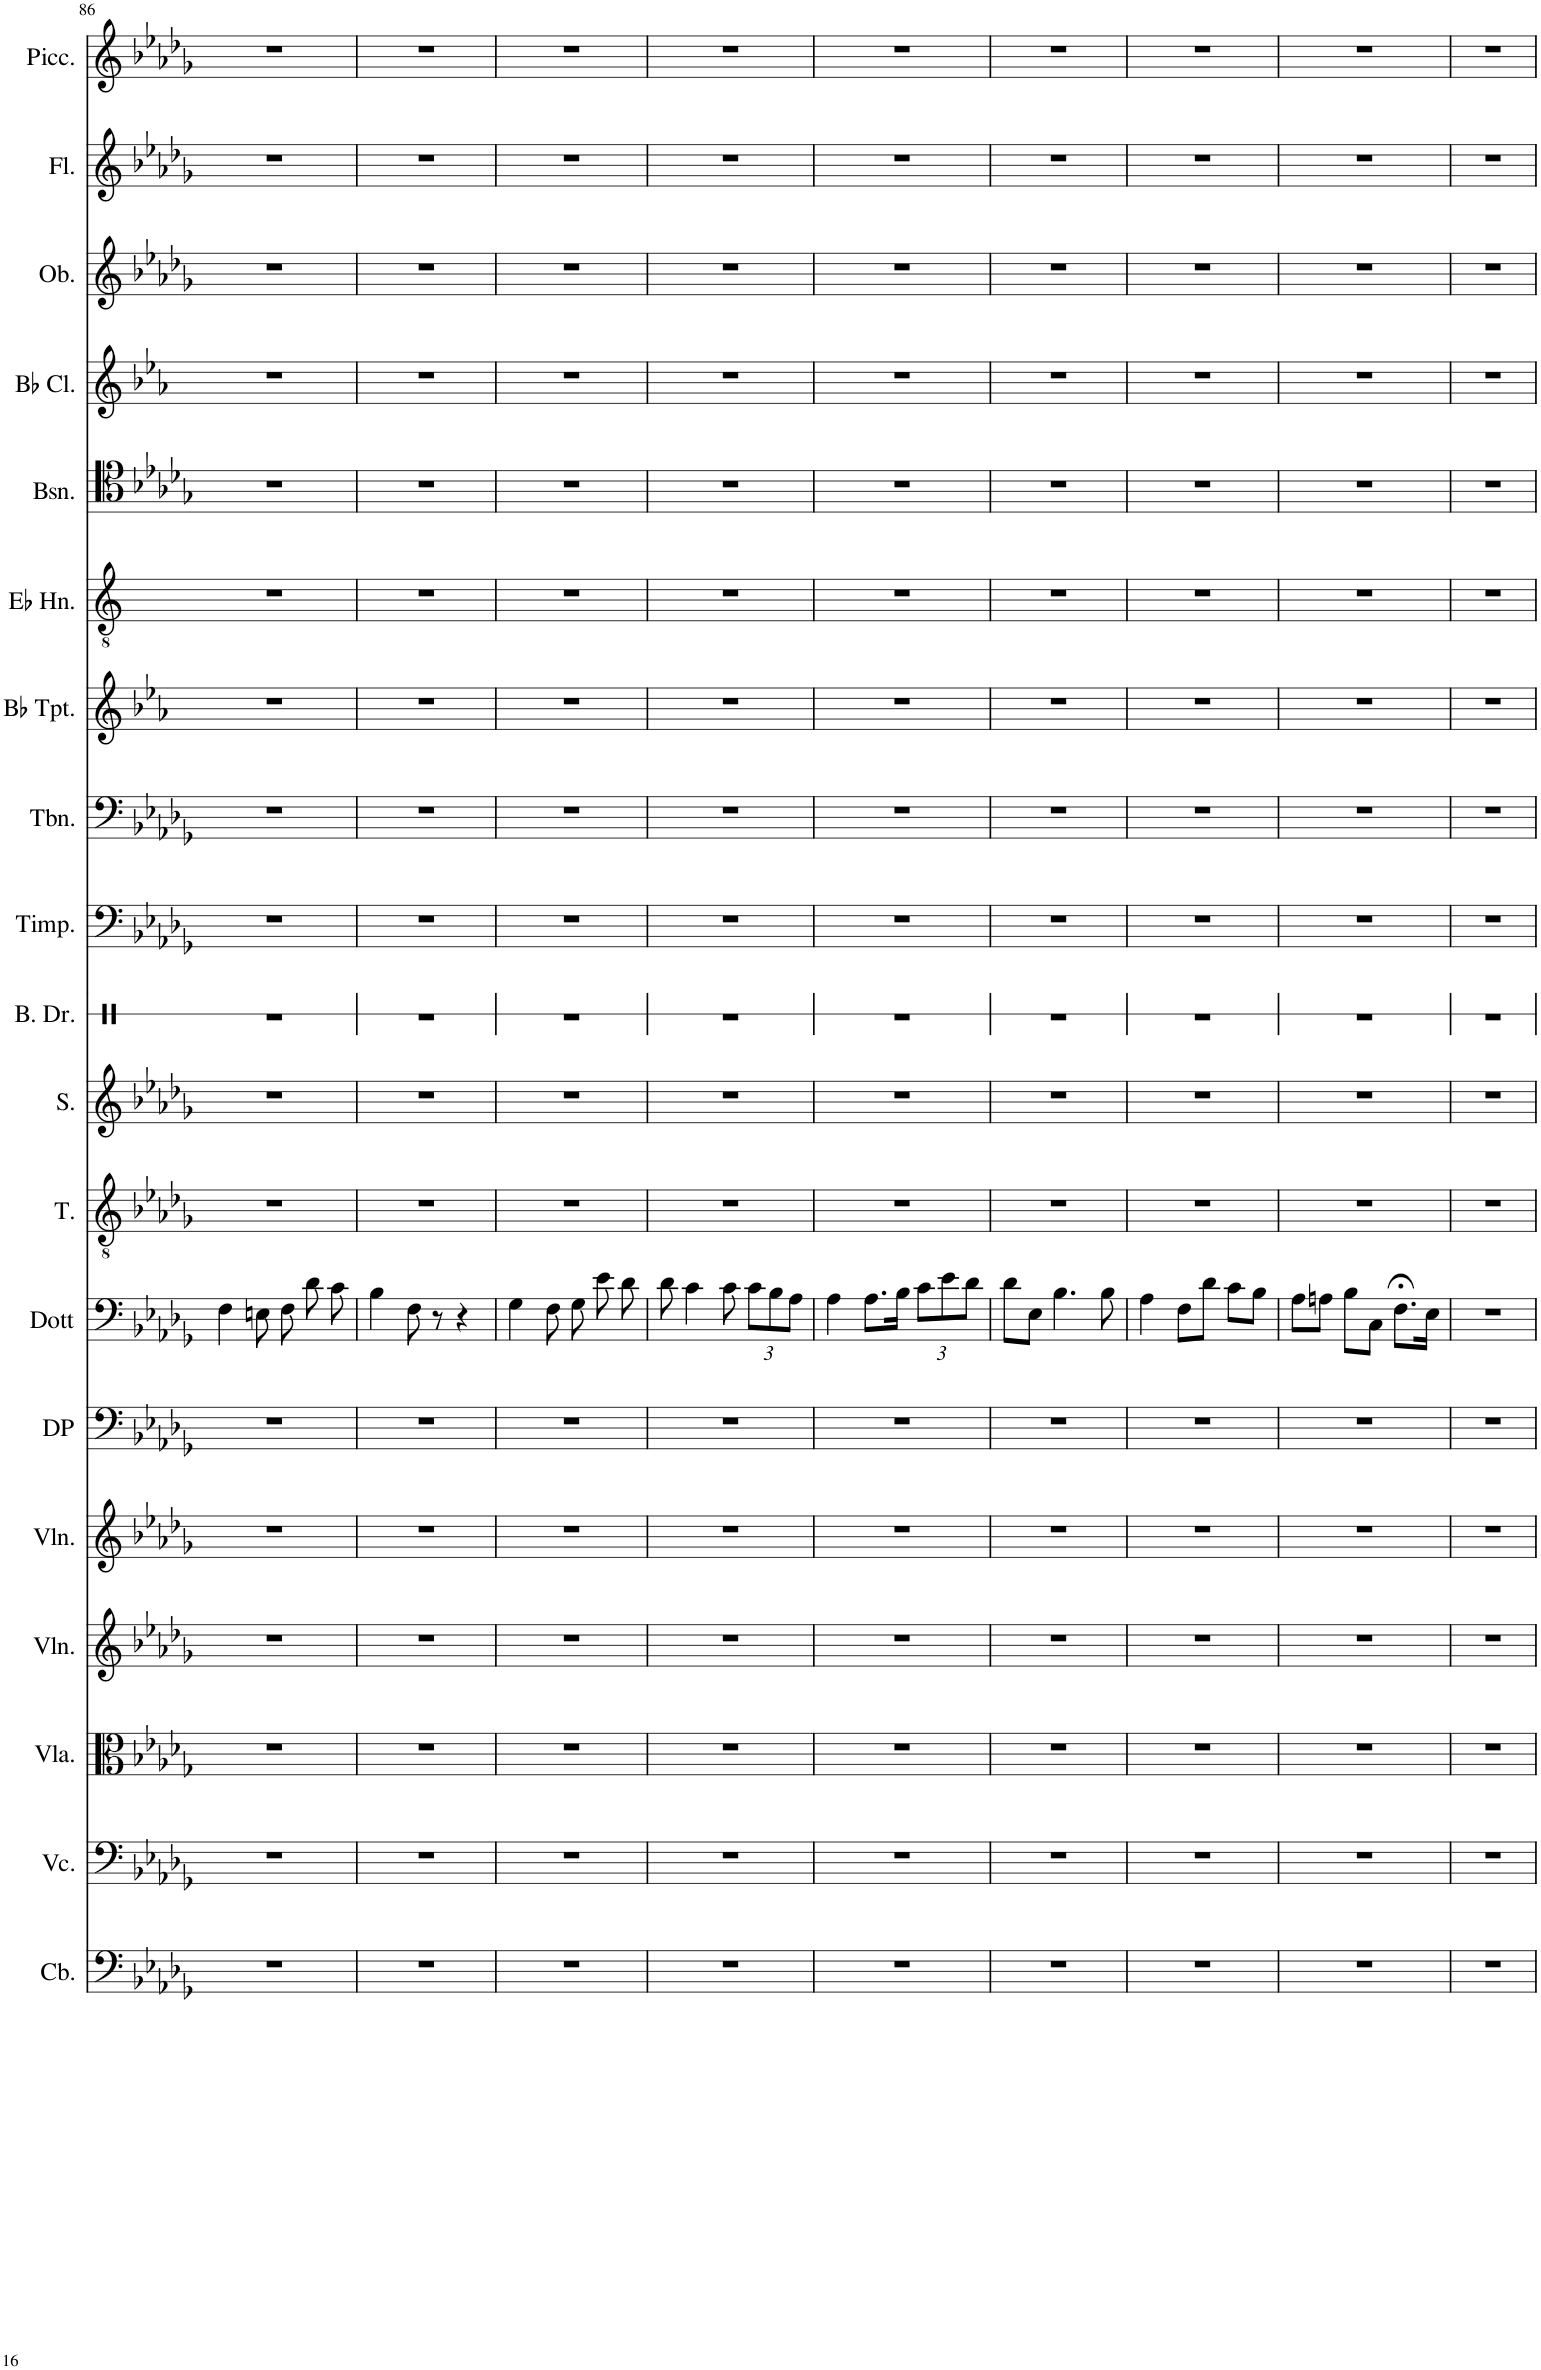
**kern	**kern	**kern	**kern	**kern	**kern	**kern	**kern	**kern	**kern	**kern	**kern	**kern	**kern	**kern	**kern	**kern	**kern	**kern
*part19	*part18	*part17	*part16	*part15	*part14	*part13	*part12	*part11	*part10	*part9	*part8	*part7	*part6	*part5	*part4	*part3	*part2	*part1
*staff19	*staff18	*staff17	*staff16	*staff15	*staff14	*staff13	*staff12	*staff11	*staff10	*staff9	*staff8	*staff7	*staff6	*staff5	*staff4	*staff3	*staff2	*staff1
*I"Contrabass	*I"Violoncello	*I"Viola	*I"Violin	*I"Violin	*I"Don Pasqule	*I"Dottore Malatesta	*I"Tenor	*I"Soprano	*I"Bass Drum	*I"Timpani	*I"Trombone	*I"C Trumpet	*I"Horn in C	*I"Bassoon	*I"C Clarinet	*I"Oboe	*I"Flute	*I"Piccolo
*I'Cb.	*I'Vc.	*I'Vla.	*I'Vln.	*I'Vln.	*I'DP	*I'Dott	*I'T.	*I'S.	*I'B. Dr.	*I'Timp.	*I'Tbn.	*I'C Tpt.	*	*I'Bsn.	*I'C Cl.	*I'Ob.	*I'Fl.	*I'Picc.
!!LO:PB:g=z
*clefF4	*clefF4	*clefC3	*clefG2	*clefG2	*clefF4	*clefF4	*clefGv2	*clefG2	*clefX	*clefF4	*clefF4	*clefG2	*clefGv2	*clefC4	*clefG2	*clefG2	*clefG2	*clefG2
*Trd7c12	*	*	*	*	*	*	*	*	*	*	*	*Trd1c2	*Trd5c9	*	*Trd1c2	*	*	*Trd-7c-12
*k[b-e-a-d-g-]	*k[b-e-a-d-g-]	*k[b-e-a-d-g-]	*k[b-e-a-d-g-]	*k[b-e-a-d-g-]	*k[b-e-a-d-g-]	*k[b-e-a-d-g-]	*k[b-e-a-d-g-]	*k[b-e-a-d-g-]	*k[]	*k[b-e-a-d-g-]	*k[b-e-a-d-g-]	*k[b-e-a-]	*k[]	*k[b-e-a-d-g-]	*k[b-e-a-]	*k[b-e-a-d-g-]	*k[b-e-a-d-g-]	*k[b-e-a-d-g-]
*M3/4	*M3/4	*M3/4	*M3/4	*M3/4	*M3/4	*M3/4	*M3/4	*M3/4	*M3/4	*M3/4	*M3/4	*M3/4	*M3/4	*M3/4	*M3/4	*M3/4	*M3/4	*M3/4
=86	=86	=86	=86	=86	=86	=86	=86	=86	=86	=86	=86	=86	=86	=86	=86	=86	=86	=86
2.r	2.r	2.r	2.r	2.r	2.r	4F\	2.r	2.r	2.r	2.r	2.r	2.r	2.r	2.r	2.r	2.r	2.r	2.r
.	.	.	.	.	.	8En\	.	.	.	.	.	.	.	.	.	.	.	.
.	.	.	.	.	.	8F\	.	.	.	.	.	.	.	.	.	.	.	.
.	.	.	.	.	.	8d-\	.	.	.	.	.	.	.	.	.	.	.	.
.	.	.	.	.	.	8c\	.	.	.	.	.	.	.	.	.	.	.	.
=87	=87	=87	=87	=87	=87	=87	=87	=87	=87	=87	=87	=87	=87	=87	=87	=87	=87	=87
2.r	2.r	2.r	2.r	2.r	2.r	4B-\	2.r	2.r	2.r	2.r	2.r	2.r	2.r	2.r	2.r	2.r	2.r	2.r
.	.	.	.	.	.	8F\	.	.	.	.	.	.	.	.	.	.	.	.
.	.	.	.	.	.	8r	.	.	.	.	.	.	.	.	.	.	.	.
.	.	.	.	.	.	4r	.	.	.	.	.	.	.	.	.	.	.	.
=88	=88	=88	=88	=88	=88	=88	=88	=88	=88	=88	=88	=88	=88	=88	=88	=88	=88	=88
2.r	2.r	2.r	2.r	2.r	2.r	4G-\	2.r	2.r	2.r	2.r	2.r	2.r	2.r	2.r	2.r	2.r	2.r	2.r
.	.	.	.	.	.	8F\	.	.	.	.	.	.	.	.	.	.	.	.
.	.	.	.	.	.	8G-\	.	.	.	.	.	.	.	.	.	.	.	.
.	.	.	.	.	.	8e-\	.	.	.	.	.	.	.	.	.	.	.	.
.	.	.	.	.	.	8d-\	.	.	.	.	.	.	.	.	.	.	.	.
=89	=89	=89	=89	=89	=89	=89	=89	=89	=89	=89	=89	=89	=89	=89	=89	=89	=89	=89
2.r	2.r	2.r	2.r	2.r	2.r	8d-\	2.r	2.r	2.r	2.r	2.r	2.r	2.r	2.r	2.r	2.r	2.r	2.r
.	.	.	.	.	.	4c\	.	.	.	.	.	.	.	.	.	.	.	.
.	.	.	.	.	.	8c\	.	.	.	.	.	.	.	.	.	.	.	.
*	*	*	*	*	*	*Xbrackettup	*	*	*	*	*	*	*	*	*	*	*	*
.	.	.	.	.	.	12c\L	.	.	.	.	.	.	.	.	.	.	.	.
.	.	.	.	.	.	12B-\	.	.	.	.	.	.	.	.	.	.	.	.
.	.	.	.	.	.	12A-\J	.	.	.	.	.	.	.	.	.	.	.	.
=90	=90	=90	=90	=90	=90	=90	=90	=90	=90	=90	=90	=90	=90	=90	=90	=90	=90	=90
2.r	2.r	2.r	2.r	2.r	2.r	4A-\	2.r	2.r	2.r	2.r	2.r	2.r	2.r	2.r	2.r	2.r	2.r	2.r
.	.	.	.	.	.	8.A-\L	.	.	.	.	.	.	.	.	.	.	.	.
.	.	.	.	.	.	16B-\Jk	.	.	.	.	.	.	.	.	.	.	.	.
.	.	.	.	.	.	12c\L	.	.	.	.	.	.	.	.	.	.	.	.
.	.	.	.	.	.	12e-\	.	.	.	.	.	.	.	.	.	.	.	.
.	.	.	.	.	.	12d-\J	.	.	.	.	.	.	.	.	.	.	.	.
=91	=91	=91	=91	=91	=91	=91	=91	=91	=91	=91	=91	=91	=91	=91	=91	=91	=91	=91
2.r	2.r	2.r	2.r	2.r	2.r	8d-\L	2.r	2.r	2.r	2.r	2.r	2.r	2.r	2.r	2.r	2.r	2.r	2.r
.	.	.	.	.	.	8E-\J	.	.	.	.	.	.	.	.	.	.	.	.
.	.	.	.	.	.	4.B-\	.	.	.	.	.	.	.	.	.	.	.	.
.	.	.	.	.	.	8B-\	.	.	.	.	.	.	.	.	.	.	.	.
=92	=92	=92	=92	=92	=92	=92	=92	=92	=92	=92	=92	=92	=92	=92	=92	=92	=92	=92
2.r	2.r	2.r	2.r	2.r	2.r	4A-\	2.r	2.r	2.r	2.r	2.r	2.r	2.r	2.r	2.r	2.r	2.r	2.r
.	.	.	.	.	.	8F\L	.	.	.	.	.	.	.	.	.	.	.	.
.	.	.	.	.	.	8d-\J	.	.	.	.	.	.	.	.	.	.	.	.
.	.	.	.	.	.	8c\L	.	.	.	.	.	.	.	.	.	.	.	.
.	.	.	.	.	.	8B-\J	.	.	.	.	.	.	.	.	.	.	.	.
=93	=93	=93	=93	=93	=93	=93	=93	=93	=93	=93	=93	=93	=93	=93	=93	=93	=93	=93
2.r	2.r	2.r	2.r	2.r	2.r	8A-\L	2.r	2.r	2.r	2.r	2.r	2.r	2.r	2.r	2.r	2.r	2.r	2.r
.	.	.	.	.	.	8An\J	.	.	.	.	.	.	.	.	.	.	.	.
.	.	.	.	.	.	8B-\L	.	.	.	.	.	.	.	.	.	.	.	.
.	.	.	.	.	.	8C\J	.	.	.	.	.	.	.	.	.	.	.	.
.	.	.	.	.	.	8.F;<\L	.	.	.	.	.	.	.	.	.	.	.	.
.	.	.	.	.	.	16E-\Jk	.	.	.	.	.	.	.	.	.	.	.	.
=94	=94	=94	=94	=94	=94	=94	=94	=94	=94	=94	=94	=94	=94	=94	=94	=94	=94	=94
2.r	2.r	2.r	2.r	2.r	2.r	2.r	2.r	2.r	2.r	2.r	2.r	2.r	2.r	2.r	2.r	2.r	2.r	2.r
=	=	=	=	=	=	=	=	=	=	=	=	=	=	=	=	=	=	=
*-	*-	*-	*-	*-	*-	*-	*-	*-	*-	*-	*-	*-	*-	*-	*-	*-	*-	*-
